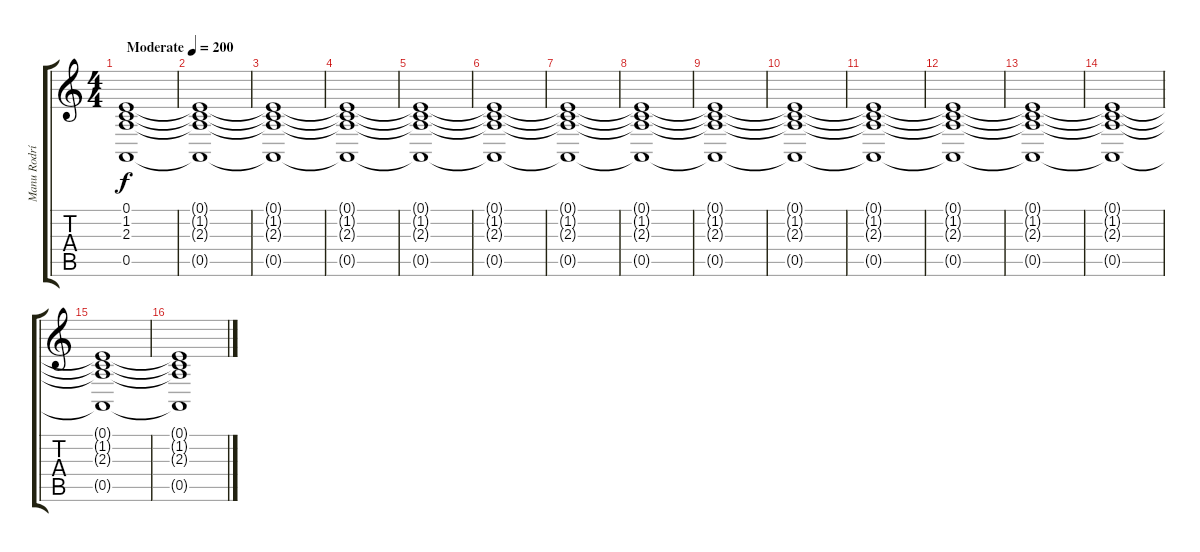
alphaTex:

\track ("Manu Rodríguez" "Manu Rodrí") {instrument stringensemble1}
\staff {score tabs}
\tuning (E4 B3 G3 D3 A2 E2) {hide}
\ts (4 4)
\tempo (200 "Moderate")
\clef g2
\ks c
(0.1 1.2 2.3 0.5).1{dy f instrument stringensemble1} |
(0.1{t} 1.2{t} 2.3{t} 0.5{t}).1 |
(0.1{t} 1.2{t} 2.3{t} 0.5{t}).1 |
(0.1{t} 1.2{t} 2.3{t} 0.5{t}).1 |
(0.1{t} 1.2{t} 2.3{t} 0.5{t}).1 |
(0.1{t} 1.2{t} 2.3{t} 0.5{t}).1 |
(0.1{t} 1.2{t} 2.3{t} 0.5{t}).1 |
(0.1{t} 1.2{t} 2.3{t} 0.5{t}).1 |
(0.1{t} 1.2{t} 2.3{t} 0.5{t}).1 |
(0.1{t} 1.2{t} 2.3{t} 0.5{t}).1 |
(0.1{t} 1.2{t} 2.3{t} 0.5{t}).1 |
(0.1{t} 1.2{t} 2.3{t} 0.5{t}).1 |
(0.1{t} 1.2{t} 2.3{t} 0.5{t}).1 |
(0.1{t} 1.2{t} 2.3{t} 0.5{t}).1 |
(0.1{t} 1.2{t} 2.3{t} 0.5{t}).1 |
(0.1{t} 1.2{t} 2.3{t} 0.5{t}).1
